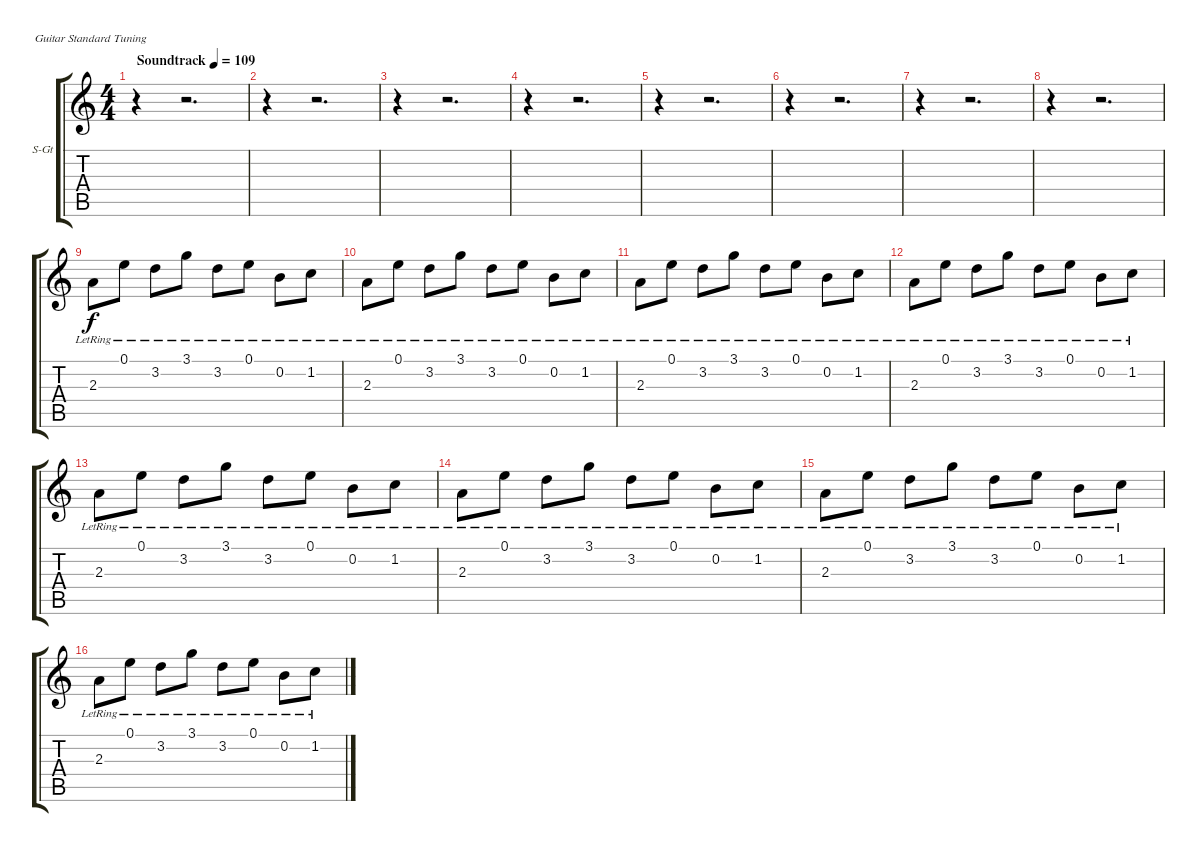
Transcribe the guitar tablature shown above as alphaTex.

\bracketExtendMode groupsimilarinstruments
\firstSystemTrackNameOrientation horizontal
\otherSystemsTrackNameOrientation horizontal
\track ("Guitar alternate" "S-Gt") {instrument acousticguitarsteel}
\staff {score tabs}
\tuning (E4 B3 G3 D3 A2 E2)
\ts (4 4)
\beaming (8 2 2 2 2)
\tempo (109 "Soundtrack")
\clef g2
\scale
0.485477
\ks c
r.4{dy f instrument acousticguitarsteel} r.2{d} |
\scale
0.257261 r.4 r.2{d} |
\scale
0.257261 r.4 r.2{d} |
\scale
0.333333 r.4 r.2{d} |
\scale
0.333333 r.4 r.2{d} |
\scale
0.333333 r.4 r.2{d} |
\scale
0.333333 r.4 r.2{d} |
\scale
0.333333 r.4 r.2{d} |
\scale
0.333333 2.3{lr}.8 0.1{lr}.8 3.2{lr}.8 3.1{lr}.8 3.2{lr}.8 0.1{lr}.8 0.2{lr}.8 1.2{lr}.8 |
\scale
0.333333 2.3{lr}.8 0.1{lr}.8 3.2{lr}.8 3.1{lr}.8 3.2{lr}.8 0.1{lr}.8 0.2{lr}.8 1.2{lr}.8 |
\scale
0.333333 2.3{lr}.8 0.1{lr}.8 3.2{lr}.8 3.1{lr}.8 3.2{lr}.8 0.1{lr}.8 0.2{lr}.8 1.2{lr}.8 |
\scale
0.333333 2.3{lr}.8 0.1{lr}.8 3.2{lr}.8 3.1{lr}.8 3.2{lr}.8 0.1{lr}.8 0.2{lr}.8 1.2{lr}.8 |
\scale
0.333333 2.3{lr}.8 0.1{lr}.8 3.2{lr}.8 3.1{lr}.8 3.2{lr}.8 0.1{lr}.8 0.2{lr}.8 1.2{lr}.8 |
\scale
0.333333 2.3{lr}.8 0.1{lr}.8 3.2{lr}.8 3.1{lr}.8 3.2{lr}.8 0.1{lr}.8 0.2{lr}.8 1.2{lr}.8 |
\scale
0.333333 2.3{lr}.8 0.1{lr}.8 3.2{lr}.8 3.1{lr}.8 3.2{lr}.8 0.1{lr}.8 0.2{lr}.8 1.2{lr}.8 |
\scale
0.333333 2.3{lr}.8 0.1{lr}.8 3.2{lr}.8 3.1{lr}.8 3.2{lr}.8 0.1{lr}.8 0.2{lr}.8 1.2{lr}.8
